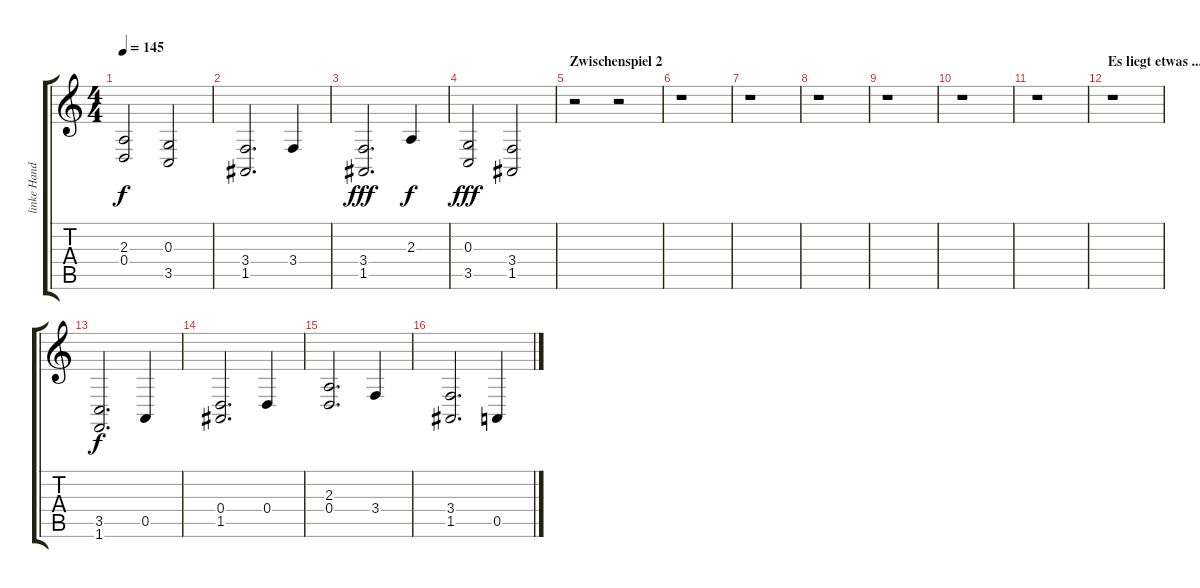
\track ("linke Hand" "linke Hand") {instrument electricgrandpiano}
\staff {score tabs}
\tuning (E4 B3 G3 D3 A2 E2) {hide}
\ts (4 4)
\tempo 145
\clef g2
\ks c
(2.3 0.4).2{dy f} (0.3 3.5).2 |
(3.4 1.5).2{d} 3.4.4 |
(3.4 1.5).2{d dy fff} 2.3.4{dy f} |
(0.3 3.5).2{dy fff} (3.4 1.5).2 |
\section ("" "Zwischenspiel 2")
r.2 r.2 |
r.1 |
r.1 |
r.1 |
r.1 |
r.1 |
r.1 |
\section ("" "Es liegt etwas ...")
r.1 |
(3.5 1.6).2{d dy f} 0.5.4 |
(0.4 1.5).2{d} 0.4.4 |
(2.3 0.4).2{d} 3.4.4 |
(3.4 1.5).2{d} 0.5.4
